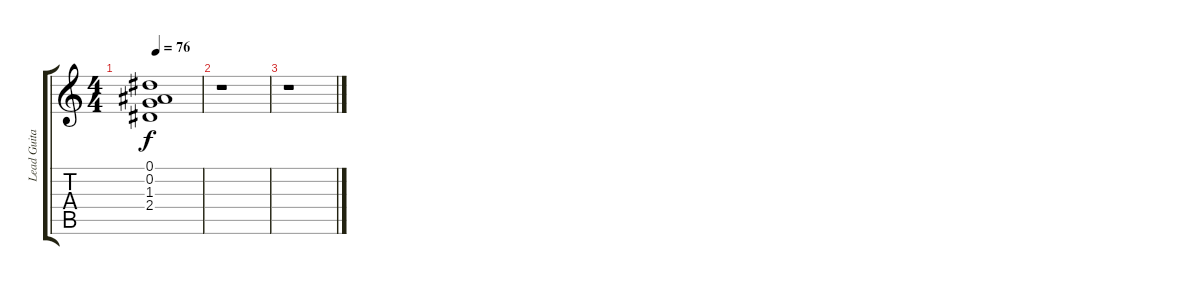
\track ("Lead Guitar" "Lead Guita") {instrument electricguitarclean}
\staff {score tabs}
\tuning (Eb4 Bb3 Gb3 Db3 Ab2 Eb2) {hide}
\ts (4 4)
\tempo 76
\clef g2
\ks c
(0.1{t} 0.2{t} 1.3{t} 2.4{t}).1{dy f} |
r.1 |
r.1
